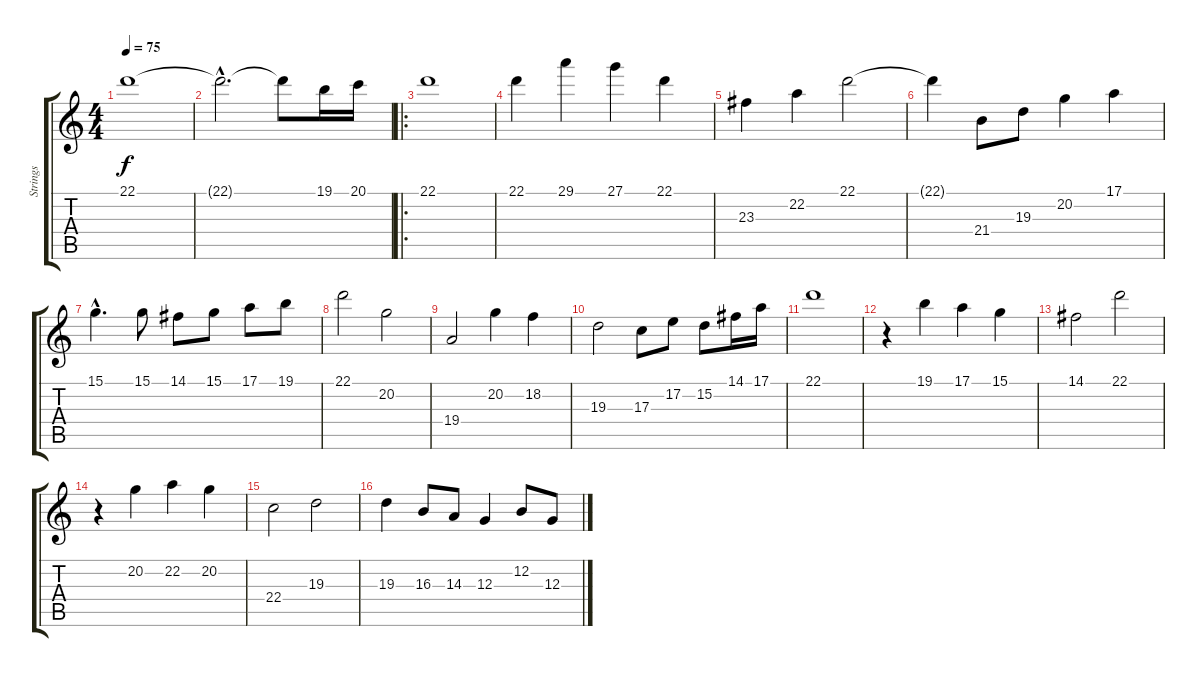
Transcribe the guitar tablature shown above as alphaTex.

\track ("Strings" "Strings") {instrument stringensemble1}
\staff {score tabs}
\tuning (E4 B3 G3 D3 A2 E2) {hide}
\ts (4 4)
\tempo 75
\clef g2
\ks c
22.1{t}.1{dy f} |
22.1{hac t}.2{d} 22.1{t}.8 19.1.16 20.1.16 |
\ro
22.1.1 |
22.1.4 29.1.4 27.1.4 22.1.4 |
23.3.4 22.2.4 22.1.2 |
22.1{t}.4 21.4.8 19.3.8 20.2.4 17.1.4 |
15.1{hac}.4{d} 15.1.8 14.1.8 15.1.8 17.1.8 19.1.8 |
22.1.2 20.2.2 |
19.4.2 20.2.4 18.2.4 |
19.3.2 17.3.8 17.2.8 15.2.8 14.1.16 17.1.16 |
22.1.1 |
r.4 19.1.4 17.1.4 15.1.4 |
14.1.2 22.1.2 |
r.4 20.2.4 22.2.4 20.2.4 |
22.4.2 19.3.2 |
19.3.4 16.3.8 14.3.8 12.3.4 12.2.8 12.3.8
